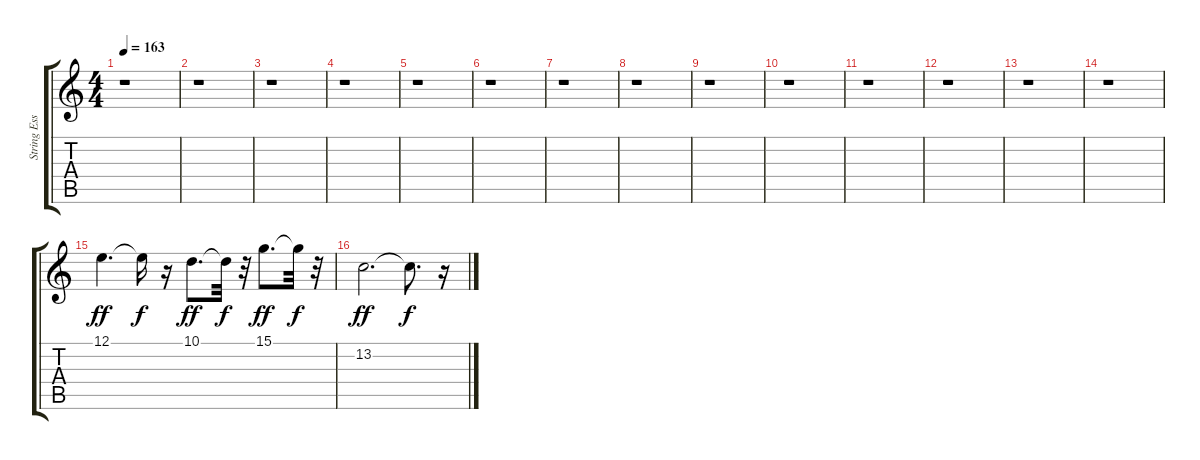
\track ("String Essemble" "String Ess") {instrument stringensemble1}
\staff {score tabs}
\tuning (E4 B3 G3 D3 A2 E2) {hide}
\ts (4 4)
\tempo 163
\clef g2
\ks c
r.1{dy f} |
r.1 |
r.1 |
r.1 |
r.1 |
r.1 |
r.1 |
r.1 |
r.1 |
r.1 |
r.1 |
r.1 |
r.1 |
r.1 |
12.1.4{d dy ff} 12.1{t}.16{dy f} r.16 10.1.8{d dy ff} 10.1{t}.32{dy f} r.32 15.1.8{d dy ff} 15.1{t}.32{dy f} r.32 |
13.2.2{d dy ff} 13.2{t}.8{d dy f} r.16
